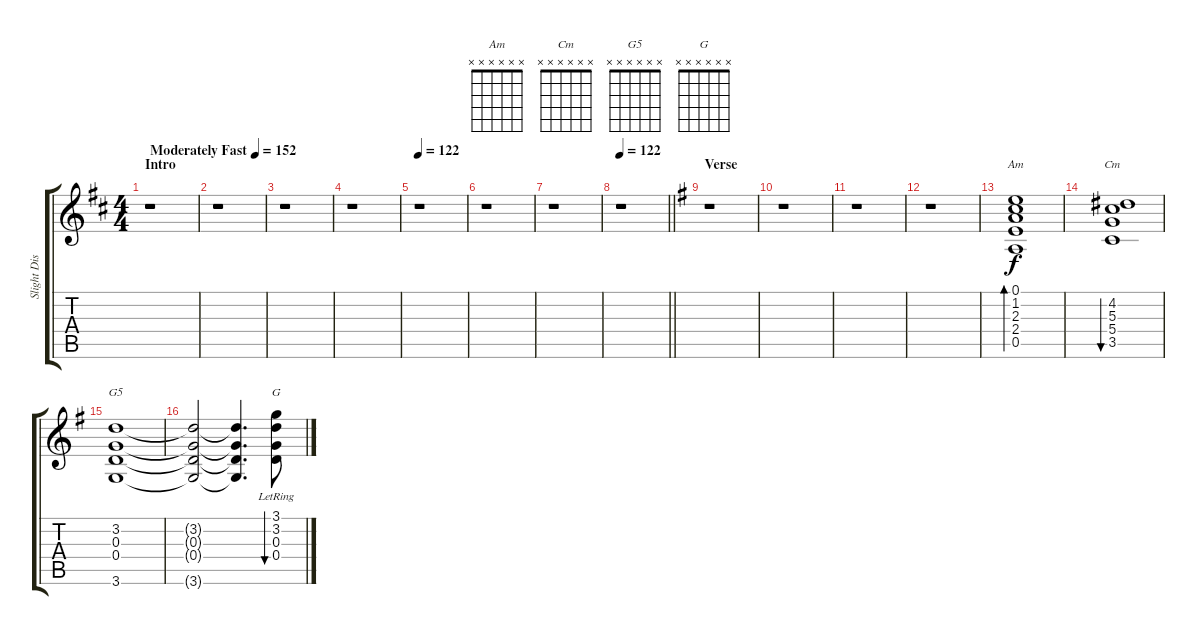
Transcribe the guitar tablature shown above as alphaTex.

\track ("Slight Distortion" "Slight Dis") {instrument distortionguitar}
\staff {score tabs}
\tuning (E4 B3 G3 D3 A2 E2) {hide}
\chord ("Am" x x x x x x)
\chord ("Cm" x x x x x x)
\chord ("G5" x x x x x x)
\chord ("G" x x x x x x)
\ts (4 4)
\section ("" "Intro")
\tempo (152 "Moderately Fast")
\clef g2
\ks d
r.1{dy f instrument distortionguitar} |
r.1 |
r.1 |
r.1 |
\tempo 122
r.1 |
r.1 |
r.1 |
\tempo 122
\barLineRight lightlight
r.1 |
\section ("" "Verse")
\ks g
r.1 |
r.1 |
r.1 |
r.1 |
(0.1 1.2 2.3 2.4 0.5).1{bd 120 ch "Am"} |
(4.2 5.3 5.4 3.5).1{bu 120 ch "Cm"} |
(3.2 0.3 0.4 3.6).1{ch "G5"} |
(3.2{t} 0.3{t} 0.4{t} 3.6{t}).2 (3.2{t} 0.3{t} 0.4{t} 3.6{t}).4{d} (3.1{lr} 3.2{lr} 0.3{lr} 0.4{lr}).8{bu 120 ch "G"}
